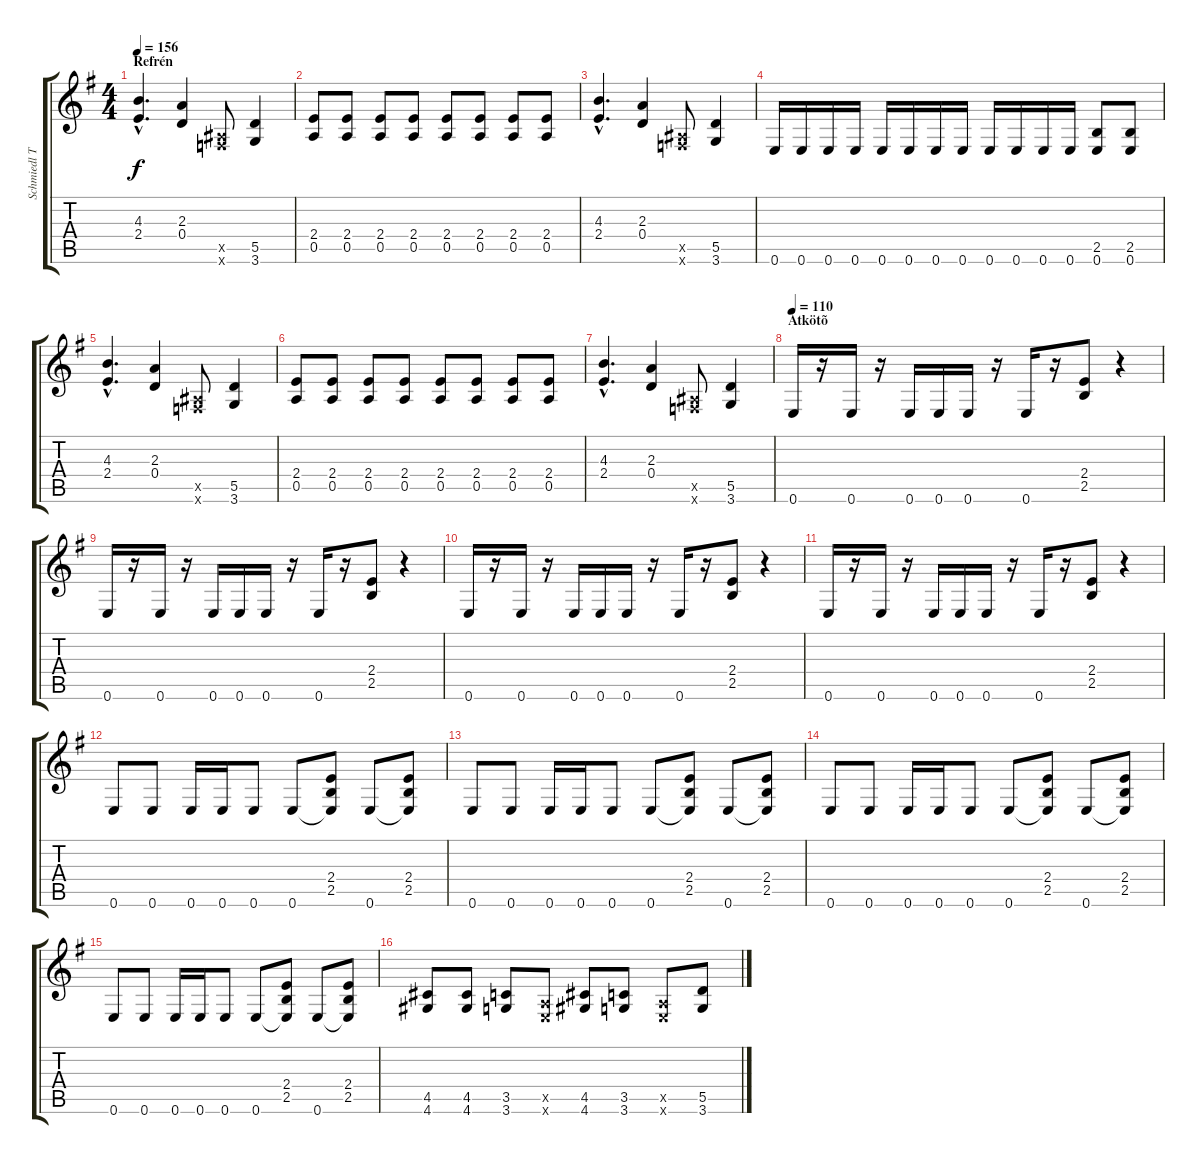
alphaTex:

\track ("Schmiedl Tamás" "Schmiedl T") {instrument distortionguitar}
\staff {score tabs}
\tuning (E4 B3 G3 D3 A2 E2) {hide}
\ts (4 4)
\section ("" "Refrén")
\tempo 156
\clef g2
\ks eminor
(4.3{hac} 2.4{hac}).4{d dy f} (2.3 0.4).4 (1.5{x} 1.6{x}).8 (5.5 3.6).4 |
(2.4 0.5).8 (2.4 0.5).8 (2.4 0.5).8 (2.4 0.5).8 (2.4 0.5).8 (2.4 0.5).8 (2.4 0.5).8 (2.4 0.5).8 |
(4.3{hac} 2.4{hac}).4{d} (2.3 0.4).4 (1.5{x} 1.6{x}).8 (5.5 3.6).4 |
0.6.16 0.6.16 0.6.16 0.6.16 0.6.16 0.6.16 0.6.16 0.6.16 0.6.16 0.6.16 0.6.16 0.6.16 (2.5 0.6).8 (2.5 0.6).8 |
(4.3{hac} 2.4{hac}).4{d} (2.3 0.4).4 (1.5{x} 1.6{x}).8 (5.5 3.6).4 |
(2.4 0.5).8 (2.4 0.5).8 (2.4 0.5).8 (2.4 0.5).8 (2.4 0.5).8 (2.4 0.5).8 (2.4 0.5).8 (2.4 0.5).8 |
(4.3{hac} 2.4{hac}).4{d} (2.3 0.4).4 (1.5{x} 1.6{x}).8 (5.5 3.6).4 |
\section ("" "Átkötõ")
\tempo 110
0.6.16 r.16 0.6.16 r.16 0.6.16 0.6.16 0.6.16 r.16 0.6.16 r.16 (2.4 2.5).8 r.4 |
0.6.16 r.16 0.6.16 r.16 0.6.16 0.6.16 0.6.16 r.16 0.6.16 r.16 (2.4 2.5).8 r.4 |
0.6.16 r.16 0.6.16 r.16 0.6.16 0.6.16 0.6.16 r.16 0.6.16 r.16 (2.4 2.5).8 r.4 |
0.6.16 r.16 0.6.16 r.16 0.6.16 0.6.16 0.6.16 r.16 0.6.16 r.16 (2.4 2.5).8 r.4 |
0.6.8 0.6.8 0.6.16 0.6.16 0.6.8 0.6.8 (2.4 2.5 0.6{t}).8 0.6.8 (2.4 2.5 0.6{t}).8 |
0.6.8 0.6.8 0.6.16 0.6.16 0.6.8 0.6.8 (2.4 2.5 0.6{t}).8 0.6.8 (2.4 2.5 0.6{t}).8 |
0.6.8 0.6.8 0.6.16 0.6.16 0.6.8 0.6.8 (2.4 2.5 0.6{t}).8 0.6.8 (2.4 2.5 0.6{t}).8 |
0.6.8 0.6.8 0.6.16 0.6.16 0.6.8 0.6.8 (2.4 2.5 0.6{t}).8 0.6.8 (2.4 2.5 0.6{t}).8 |
(4.5 4.6).8 (4.5 4.6).8 (3.5 3.6).8 (0.5{x} 0.6{x}).8 (4.5 4.6).8 (3.5 3.6).8 (0.5{x} 0.6{x}).8 (5.5 3.6).8
